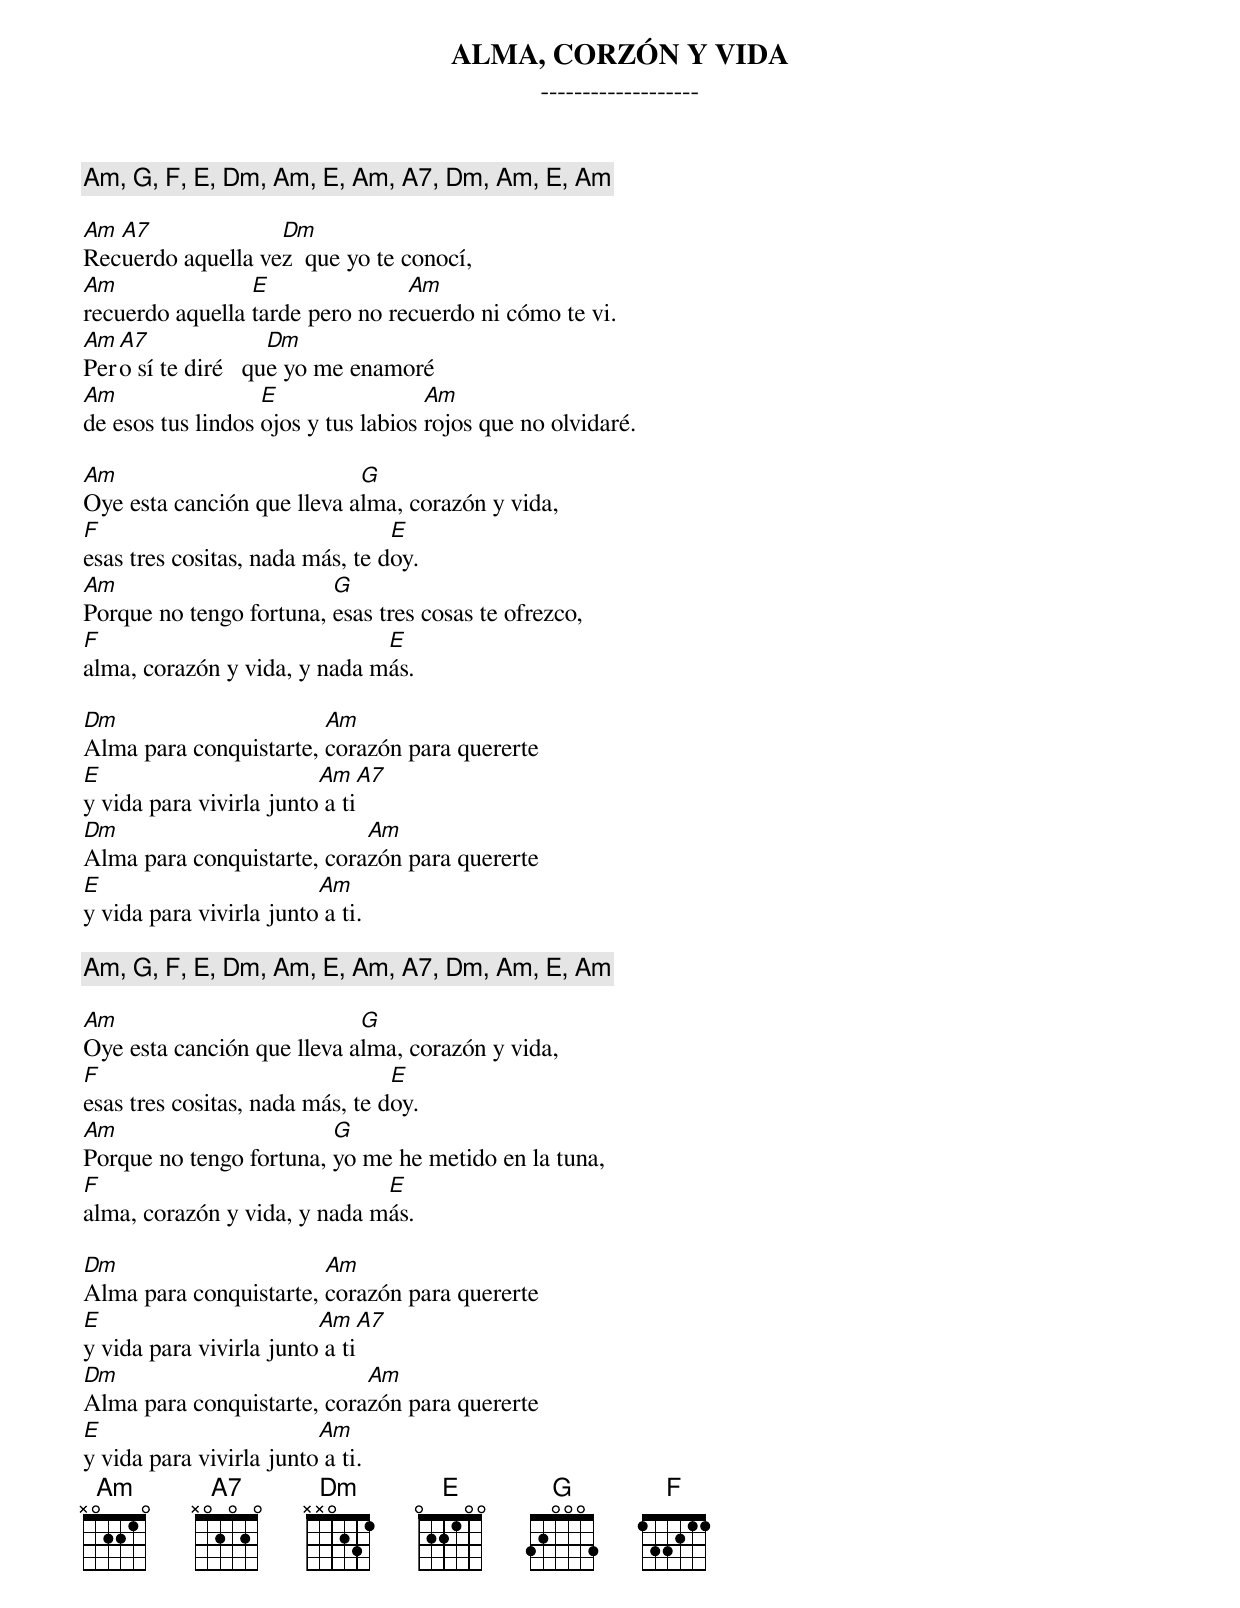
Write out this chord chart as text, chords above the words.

ALMA, CORZÓN Y VIDA
-------------------

[ Am, G, F, E, Dm, Am, E, Am, A7, Dm, Am, E, Am ]

Am A7              Dm
Recuerdo aquella vez  que yo te conocí,
Am               E               Am
recuerdo aquella tarde pero no recuerdo ni cómo te vi.
Am A7               Dm
Pero sí te diré   que yo me enamoré
Am                 E                 Am
de esos tus lindos ojos y tus labios rojos que no olvidaré.

Am                          G
Oye esta canción que lleva alma, corazón y vida,
F                                E
esas tres cositas, nada más, te doy.
Am                       G
Porque no tengo fortuna, esas tres cosas te ofrezco,
F                             E
alma, corazón y vida, y nada más.

Dm                      Am
Alma para conquistarte, corazón para quererte
E                        Am      A7
y vida para vivirla junto a ti
Dm                          Am
Alma para conquistarte, corazón para quererte
E                        Am
y vida para vivirla junto a ti.

[ Am, G, F, E, Dm, Am, E, Am, A7, Dm, Am, E, Am ]

Am                          G
Oye esta canción que lleva alma, corazón y vida,
F                                E
esas tres cositas, nada más, te doy.
Am                       G
Porque no tengo fortuna, yo me he metido en la tuna,
F                             E
alma, corazón y vida, y nada más.

Dm                      Am
Alma para conquistarte, corazón para quererte
E                        Am      A7
y vida para vivirla junto a ti
Dm                          Am
Alma para conquistarte, corazón para quererte
E                        Am
y vida para vivirla junto a ti.
